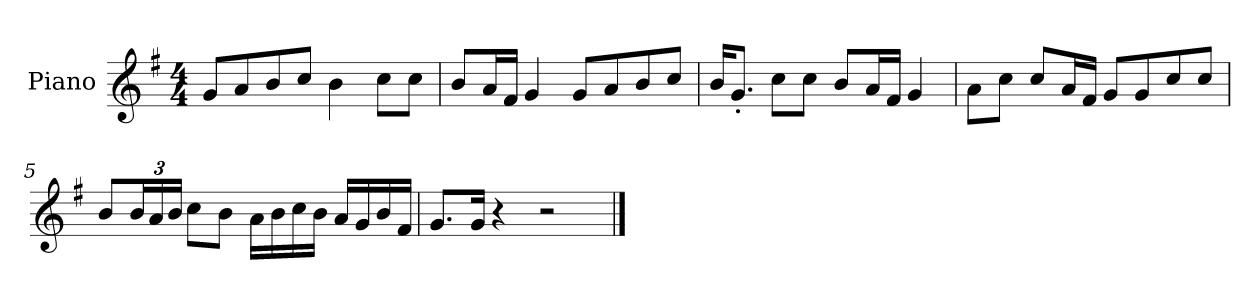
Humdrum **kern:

**kern
*part1
*staff1
*I"Piano
*I'P-no
*clefG2
*k[f#]
*M4/4
*MM90
=1
8g/L
8a/
8b/
8cc/J
4b\
8cc\L
8cc\J
=2
8b/L
16a/L
16f#/JJ
4g/
8g/L
8a/
8b/
8cc/J
=3
16b/KL
8.g'/J
8cc\L
8cc\J
8b/L
16a/L
16f#/JJ
4g/
=4
8a\L
8cc\J
8cc/L
16a/L
16f#/JJ
8g/L
8g/
8cc/
8cc/J
!!LO:LB:g=z
=5
8b/L
*Xbrackettup
24b/L
24a/
24b/JJ
8cc\L
8b\J
16a\LL
16b\
16cc\
16b\JJ
16a/LL
16g/
16b/
16f#/JJ
=6
8.g/L
16g/Jk
4r
2r
==
*-
